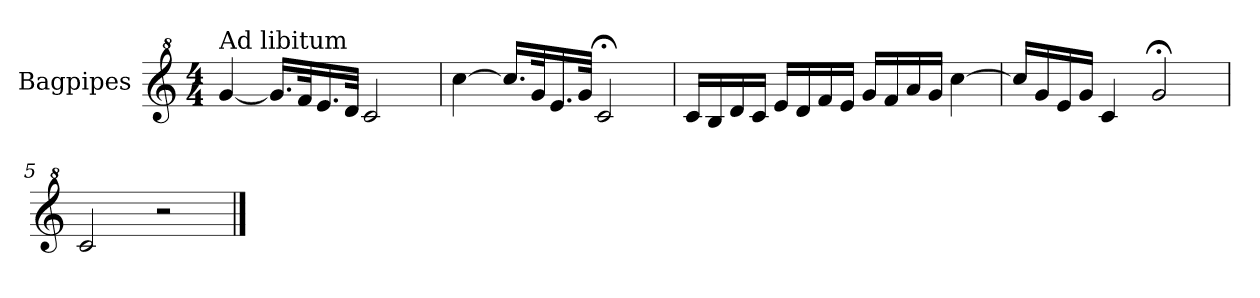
**kern
*part1
*staff1
*I"Bagpipes
*I'Bag
*clefG^2
*k[]
*C:
*M4/4
=1
!LO:TX:a:t=Ad libitum
[4gg/
16.gg/LL]
32ff/K
16.ee/
32dd/JJk
2cc/
=2
[4ccc\
16.ccc/LL]
32gg/K
16.ee/
32gg/JJk
2cc;</
=3
16cc/LL
16b/
16dd/
16cc/JJ
16ee/LL
16dd/
16ff/
16ee/JJ
16gg/LL
16ff/
16aa/
16gg/JJ
[4ccc\
=4
16ccc/LL]
16gg/
16ee/
16gg/JJ
4cc/
2gg;</
=5
2cc/
2r
==
*-
